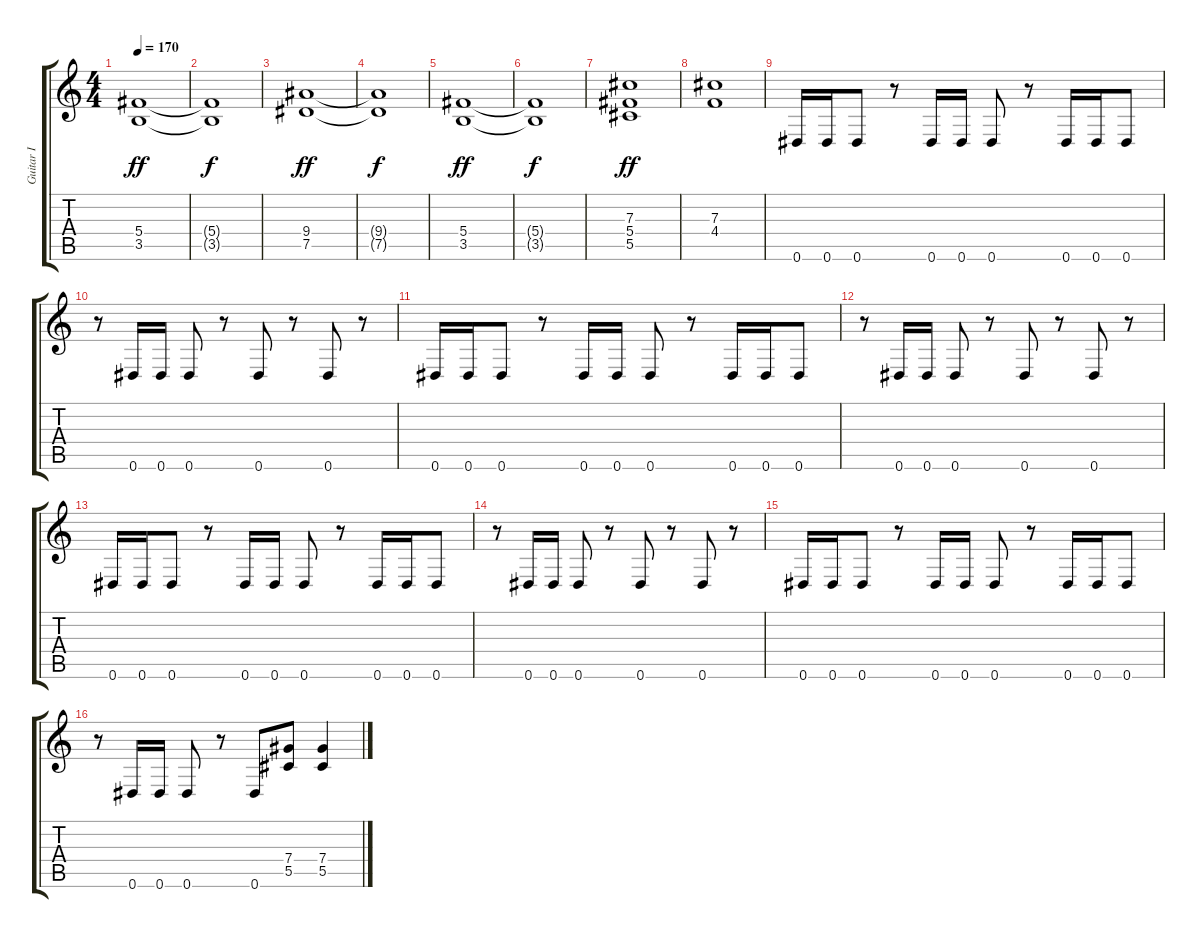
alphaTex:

\track ("Guitar I" "Guitar I") {instrument distortionguitar}
\staff {score tabs}
\tuning (Eb4 Bb3 Gb3 Db3 Ab2 Eb2) {hide}
\ts (4 4)
\tempo 170
\clef g2
\ks c
(5.4 3.5).1{dy ff} |
(5.4{t} 3.5{t}).1{dy f} |
(9.4 7.5).1{dy ff} |
(9.4{t} 7.5{t}).1{dy f} |
(5.4 3.5).1{dy ff} |
(5.4{t} 3.5{t}).1{dy f} |
(7.3 5.4 5.5).1{dy ff} |
(7.3 4.4).1 |
0.6.16 0.6.16 0.6.8 r.8 0.6.16 0.6.16 0.6.8 r.8 0.6.16 0.6.16 0.6.8 |
r.8 0.6.16 0.6.16 0.6.8 r.8 0.6.8 r.8 0.6.8 r.8 |
0.6.16 0.6.16 0.6.8 r.8 0.6.16 0.6.16 0.6.8 r.8 0.6.16 0.6.16 0.6.8 |
r.8 0.6.16 0.6.16 0.6.8 r.8 0.6.8 r.8 0.6.8 r.8 |
0.6.16 0.6.16 0.6.8 r.8 0.6.16 0.6.16 0.6.8 r.8 0.6.16 0.6.16 0.6.8 |
r.8 0.6.16 0.6.16 0.6.8 r.8 0.6.8 r.8 0.6.8 r.8 |
0.6.16 0.6.16 0.6.8 r.8 0.6.16 0.6.16 0.6.8 r.8 0.6.16 0.6.16 0.6.8 |
r.8 0.6.16 0.6.16 0.6.8 r.8 0.6.8 (7.4 5.5).8 (7.4 5.5).4
